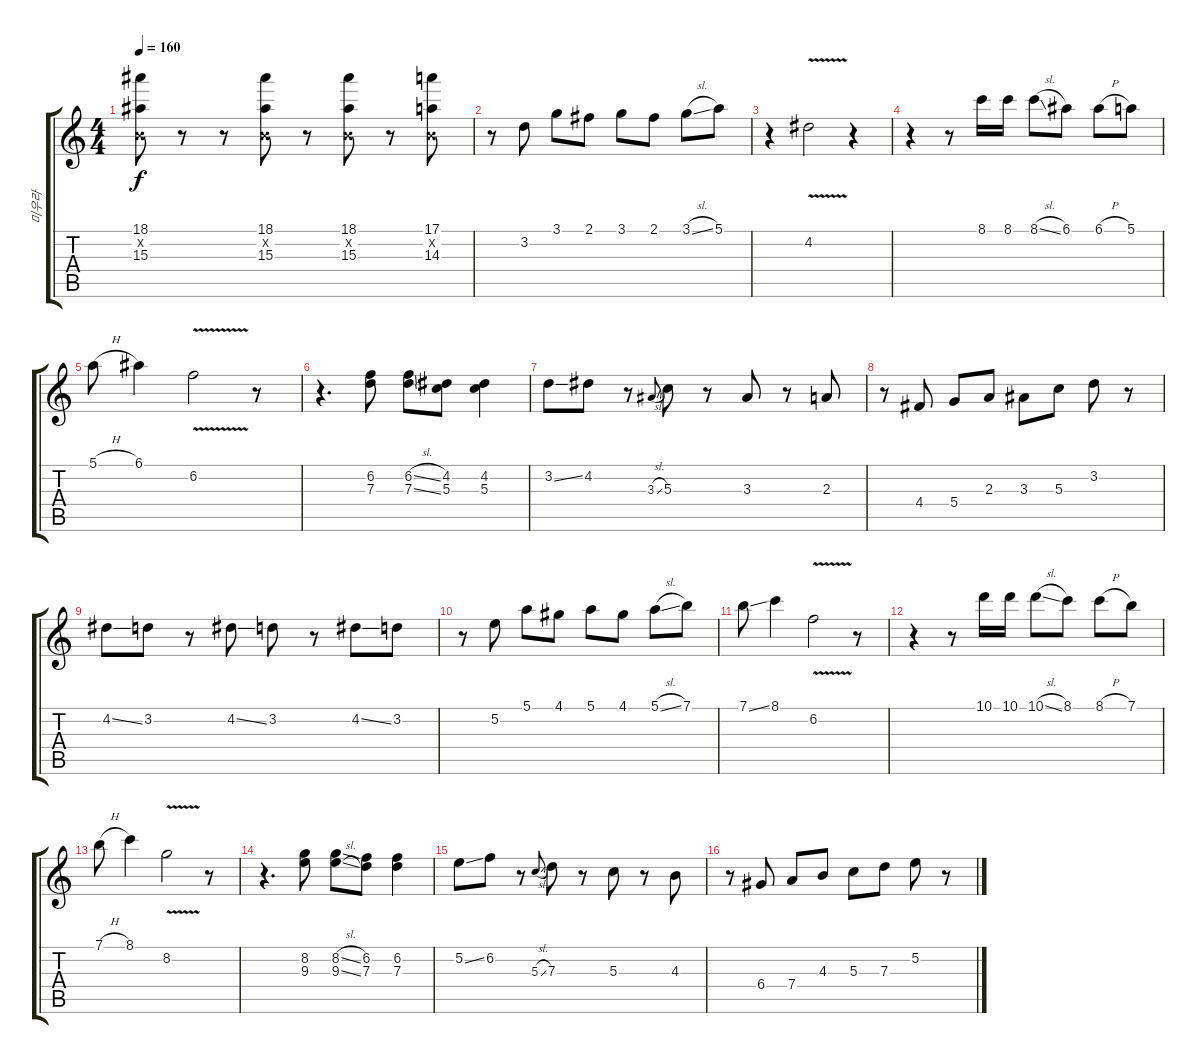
\track ("미우라" "미우라") {instrument acousticguitarsteel}
\staff {score tabs}
\tuning (E4 B3 G3 D3 A2 E2) {hide}
\ts (4 4)
\tempo 160
\clef g2
\ks c
(18.1 0.2{x} 15.3).8{dy f} r.8 r.8 (18.1 0.2{x} 15.3).8 r.8 (18.1 0.2{x} 15.3).8 r.8 (17.1 0.2{x} 14.3).8 |
r.8 3.2.8 3.1.8 2.1.8 3.1.8 2.1.8 3.1{sl}.8 5.1.8 |
r.4 4.2{v}.2 r.4 |
r.4 r.8 8.1.16 8.1.16 8.1{sl}.8 6.1.8 6.1{h}.8 5.1.8 |
5.1{h}.8 6.1.4 6.2{v}.2 r.8 |
r.4{d} (6.2 7.3).8 (6.2{sl} 7.3{sl}).8 (4.2 5.3).8 (4.2 5.3).4 |
3.2{ss}.8 4.2.8 r.8 3.3{sl}.8{gr onbeat} 5.3.8 r.8 3.3.8 r.8 2.3.8 |
r.8 4.4.8 5.4.8 2.3.8 3.3.8 5.3.8 3.2.8 r.8 |
4.2{ss}.8 3.2.8 r.8 4.2{ss}.8 3.2.8 r.8 4.2{ss}.8 3.2.8 |
r.8 5.2.8 5.1.8 4.1.8 5.1.8 4.1.8 5.1{sl}.8 7.1.8 |
7.1{ss}.8 8.1.4 6.2{v}.2 r.8 |
r.4 r.8 10.1.16 10.1.16 10.1{sl}.8 8.1.8 8.1{h}.8 7.1.8 |
7.1{h}.8 8.1.4 8.2{v}.2 r.8 |
r.4{d} (8.2 9.3).8 (8.2{sl} 9.3{sl}).8 (6.2 7.3).8 (6.2 7.3).4 |
5.2{ss}.8 6.2.8 r.8 5.3{sl}.8{gr onbeat} 7.3.8 r.8 5.3.8 r.8 4.3.8 |
r.8 6.4.8 7.4.8 4.3.8 5.3.8 7.3.8 5.2.8 r.8
